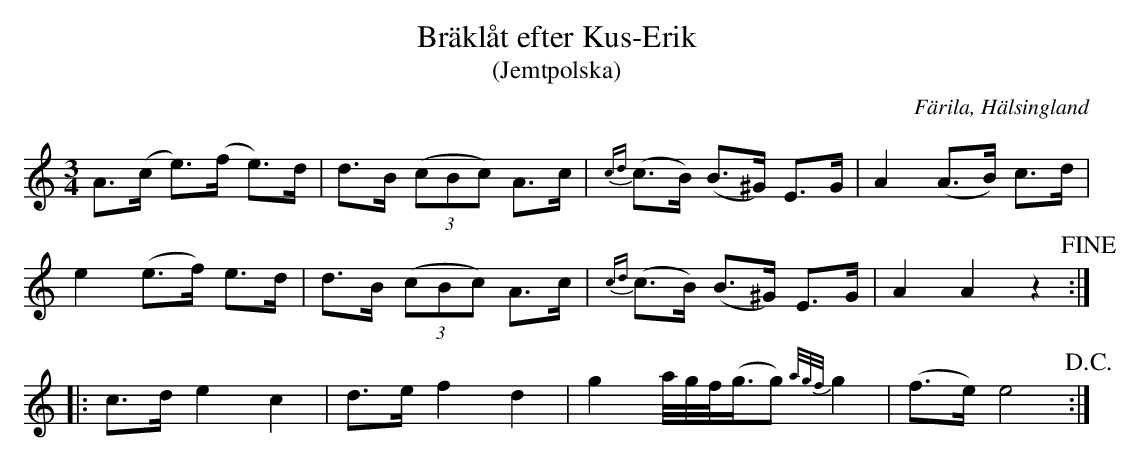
X:1
T: Bräklåt efter Kus-Erik
T: (Jemtpolska)
O: Färila, Hälsingland
M: 3/4
L: 1/8
K: Am
A>(c e>)(f e)>d | d>B ((3cBc) A>c | {cd}(c>B) (B>^G)   E>G      | A2    (A>B) c>d  |
e2   (e>f) e>d  | d>B ((3cBc) A>c | {cd}(c>B)    (B>^G)   E>G      | A2    A2    z2  !fine! ::
K: C
c>d  e2    c2   | d>e f2      d2  | g2        a//g//f/<(g/g) {a/g/f/}g2 | (f>e) e4 !D.C.!       :|
